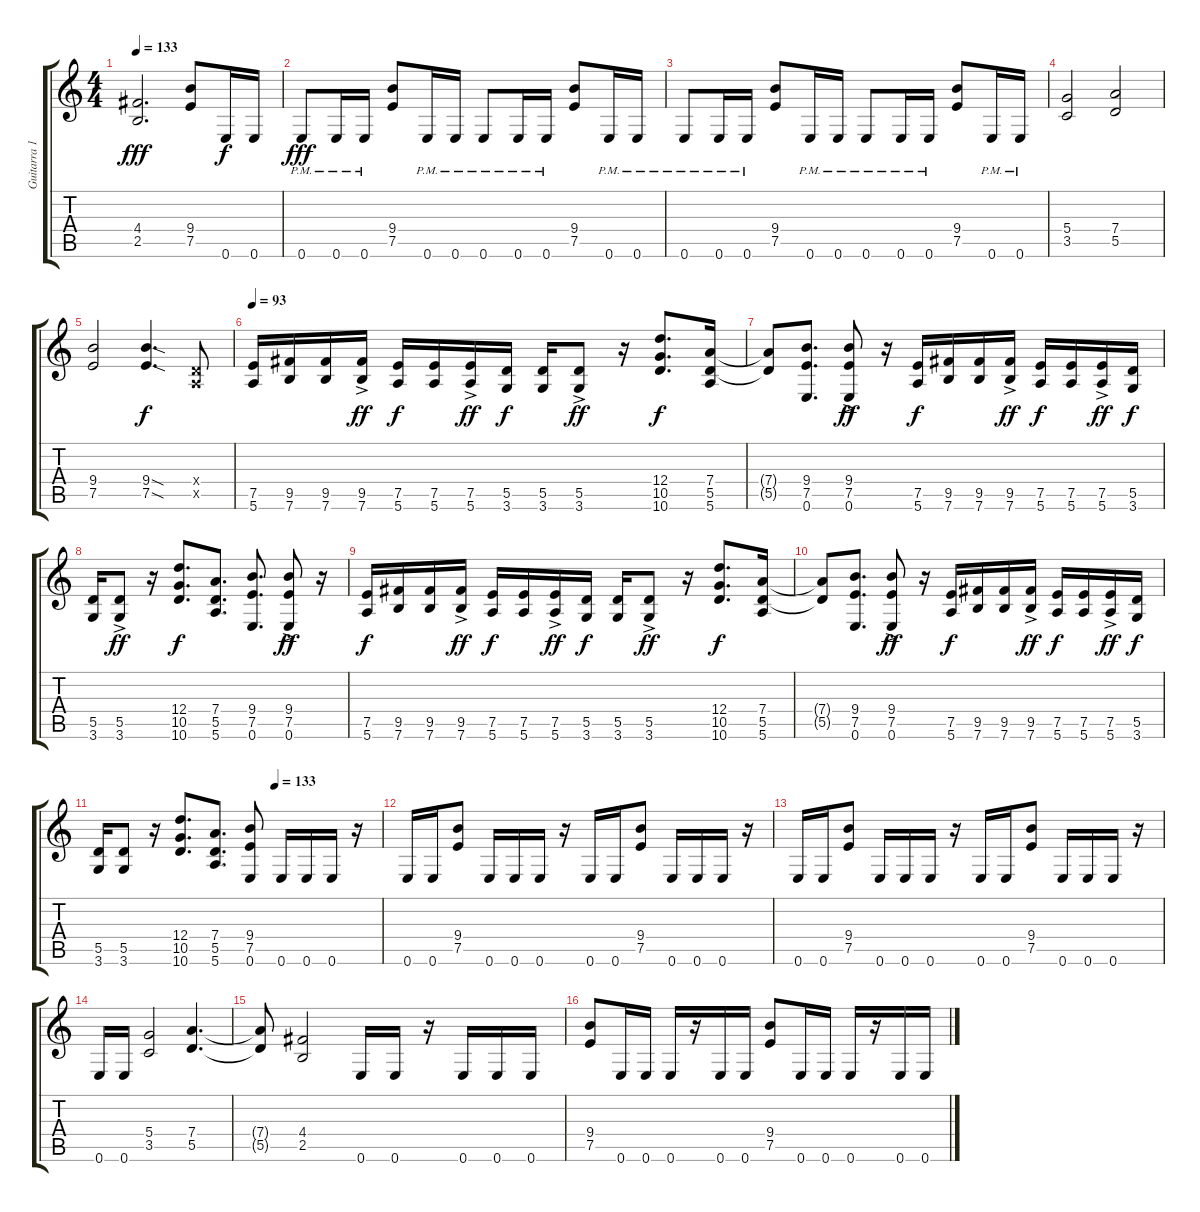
\track ("Guitarra 1" "Guitarra 1") {instrument overdrivenguitar}
\staff {score tabs}
\tuning (E4 B3 G3 D3 A2 E2) {hide}
\ts (4 4)
\tempo 133
\clef g2
\ks c
(4.4 2.5).2{d dy fff} (9.4 7.5).8 0.6.16{dy f} 0.6.16 |
0.6{pm}.8{dy fff} 0.6{pm}.16 0.6{pm}.16 (9.4 7.5).8 0.6{pm}.16 0.6{pm}.16 0.6{pm}.8 0.6{pm}.16 0.6{pm}.16 (9.4 7.5).8 0.6{pm}.16 0.6{pm}.16 |
0.6{pm}.8 0.6{pm}.16 0.6{pm}.16 (9.4 7.5).8 0.6{pm}.16 0.6{pm}.16 0.6{pm}.8 0.6{pm}.16 0.6{pm}.16 (9.4 7.5).8 0.6{pm}.16 0.6{pm}.16 |
(5.4 3.5).2 (7.4 5.5).2 |
(9.4 7.5).2 (9.4{sod} 7.5{sod}).4{d dy f} (0.4{x} 0.5{x}).8 |
\tempo 93
(7.5 5.6).16 (9.5 7.6).16 (9.5 7.6).16 (9.5 7.6{ac}).16{dy ff} (7.5 5.6).16{dy f} (7.5 5.6).16 (7.5 5.6{ac}).16{dy ff} (5.5 3.6).16{dy f} (5.5 3.6).16 (5.5 3.6{ac}).8{dy ff} r.16 (12.4 10.5 10.6).8{d dy f} (7.4 5.5 5.6).16 |
(7.4{t} 5.5{t}).8 (9.4 7.5 0.6).8{d} (9.4 7.5 0.6{ac}).8{dy ff} r.16 (7.5 5.6).16{dy f} (9.5 7.6).16 (9.5 7.6).16 (9.5 7.6{ac}).16{dy ff} (7.5 5.6).16{dy f} (7.5 5.6).16 (7.5 5.6{ac}).16{dy ff} (5.5 3.6).16{dy f} |
(5.5 3.6).16 (5.5 3.6{ac}).8{dy ff} r.16 (12.4 10.5 10.6).8{d dy f} (7.4 5.5 5.6).8{d} (9.4 7.5 0.6).8{d} (9.4 7.5 0.6{ac}).8{dy ff} r.16 |
(7.5 5.6).16{dy f} (9.5 7.6).16 (9.5 7.6).16 (9.5 7.6{ac}).16{dy ff} (7.5 5.6).16{dy f} (7.5 5.6).16 (7.5 5.6{ac}).16{dy ff} (5.5 3.6).16{dy f} (5.5 3.6).16 (5.5 3.6{ac}).8{dy ff} r.16 (12.4 10.5 10.6).8{d dy f} (7.4 5.5 5.6).16 |
(7.4{t} 5.5{t}).8 (9.4 7.5 0.6).8{d} (9.4 7.5 0.6{ac}).8{dy ff} r.16 (7.5 5.6).16{dy f} (9.5 7.6).16 (9.5 7.6).16 (9.5 7.6{ac}).16{dy ff} (7.5 5.6).16{dy f} (7.5 5.6).16 (7.5 5.6{ac}).16{dy ff} (5.5 3.6).16{dy f} |
\tempo (133 0.625)
(5.5 3.6).16 (5.5 3.6).8 r.16 (12.4 10.5 10.6).8{d} (7.4 5.5 5.6).8{d} (9.4 7.5 0.6).8 0.6.16 0.6.16 0.6.16 r.16 |
0.6.16 0.6.16 (9.4 7.5).8 0.6.16 0.6.16 0.6.16 r.16 0.6.16 0.6.16 (9.4 7.5).8 0.6.16 0.6.16 0.6.16 r.16 |
0.6.16 0.6.16 (9.4 7.5).8 0.6.16 0.6.16 0.6.16 r.16 0.6.16 0.6.16 (9.4 7.5).8 0.6.16 0.6.16 0.6.16 r.16 |
0.6.16 0.6.16 (5.4 3.5).2 (7.4 5.5).4{d} |
(7.4{t} 5.5{t}).8 (4.4 2.5).2 0.6.16 0.6.16 r.16 0.6.16 0.6.16 0.6.16 |
(9.4 7.5).8 0.6.16 0.6.16 0.6.16 r.16 0.6.16 0.6.16 (9.4 7.5).8 0.6.16 0.6.16 0.6.16 r.16 0.6.16 0.6.16
